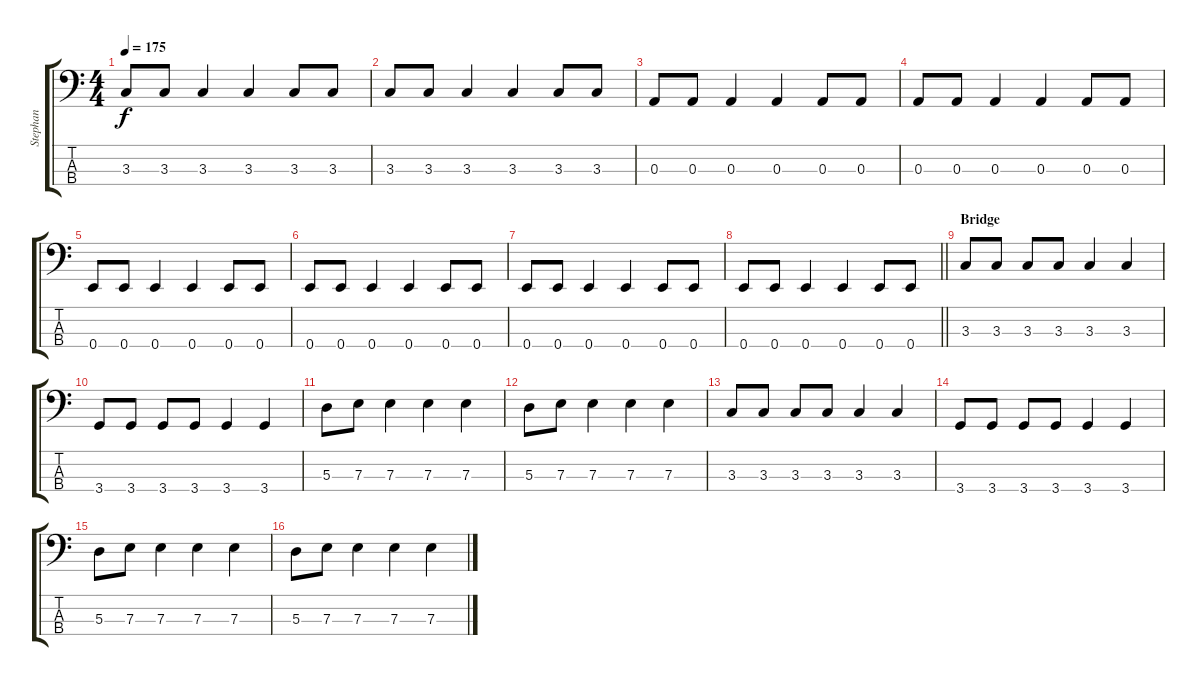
\track ("Stephan" "Stephan") {instrument electricbasspick}
\staff {score tabs}
\tuning (G2 D2 A1 E1) {hide}
\ts (4 4)
\tempo 175
\clef f4
\ks c
3.3.8{dy f} 3.3.8 3.3.4 3.3.4 3.3.8 3.3.8 |
3.3.8 3.3.8 3.3.4 3.3.4 3.3.8 3.3.8 |
0.3.8 0.3.8 0.3.4 0.3.4 0.3.8 0.3.8 |
0.3.8 0.3.8 0.3.4 0.3.4 0.3.8 0.3.8 |
0.4.8 0.4.8 0.4.4 0.4.4 0.4.8 0.4.8 |
0.4.8 0.4.8 0.4.4 0.4.4 0.4.8 0.4.8 |
0.4.8 0.4.8 0.4.4 0.4.4 0.4.8 0.4.8 |
\barLineRight lightlight
0.4.8 0.4.8 0.4.4 0.4.4 0.4.8 0.4.8 |
\section ("" "Bridge")
3.3.8 3.3.8 3.3.8 3.3.8 3.3.4 3.3.4 |
3.4.8 3.4.8 3.4.8 3.4.8 3.4.4 3.4.4 |
5.3.8 7.3.8 7.3.4 7.3.4 7.3.4 |
5.3.8 7.3.8 7.3.4 7.3.4 7.3.4 |
3.3.8 3.3.8 3.3.8 3.3.8 3.3.4 3.3.4 |
3.4.8 3.4.8 3.4.8 3.4.8 3.4.4 3.4.4 |
5.3.8 7.3.8 7.3.4 7.3.4 7.3.4 |
5.3.8 7.3.8 7.3.4 7.3.4 7.3.4
